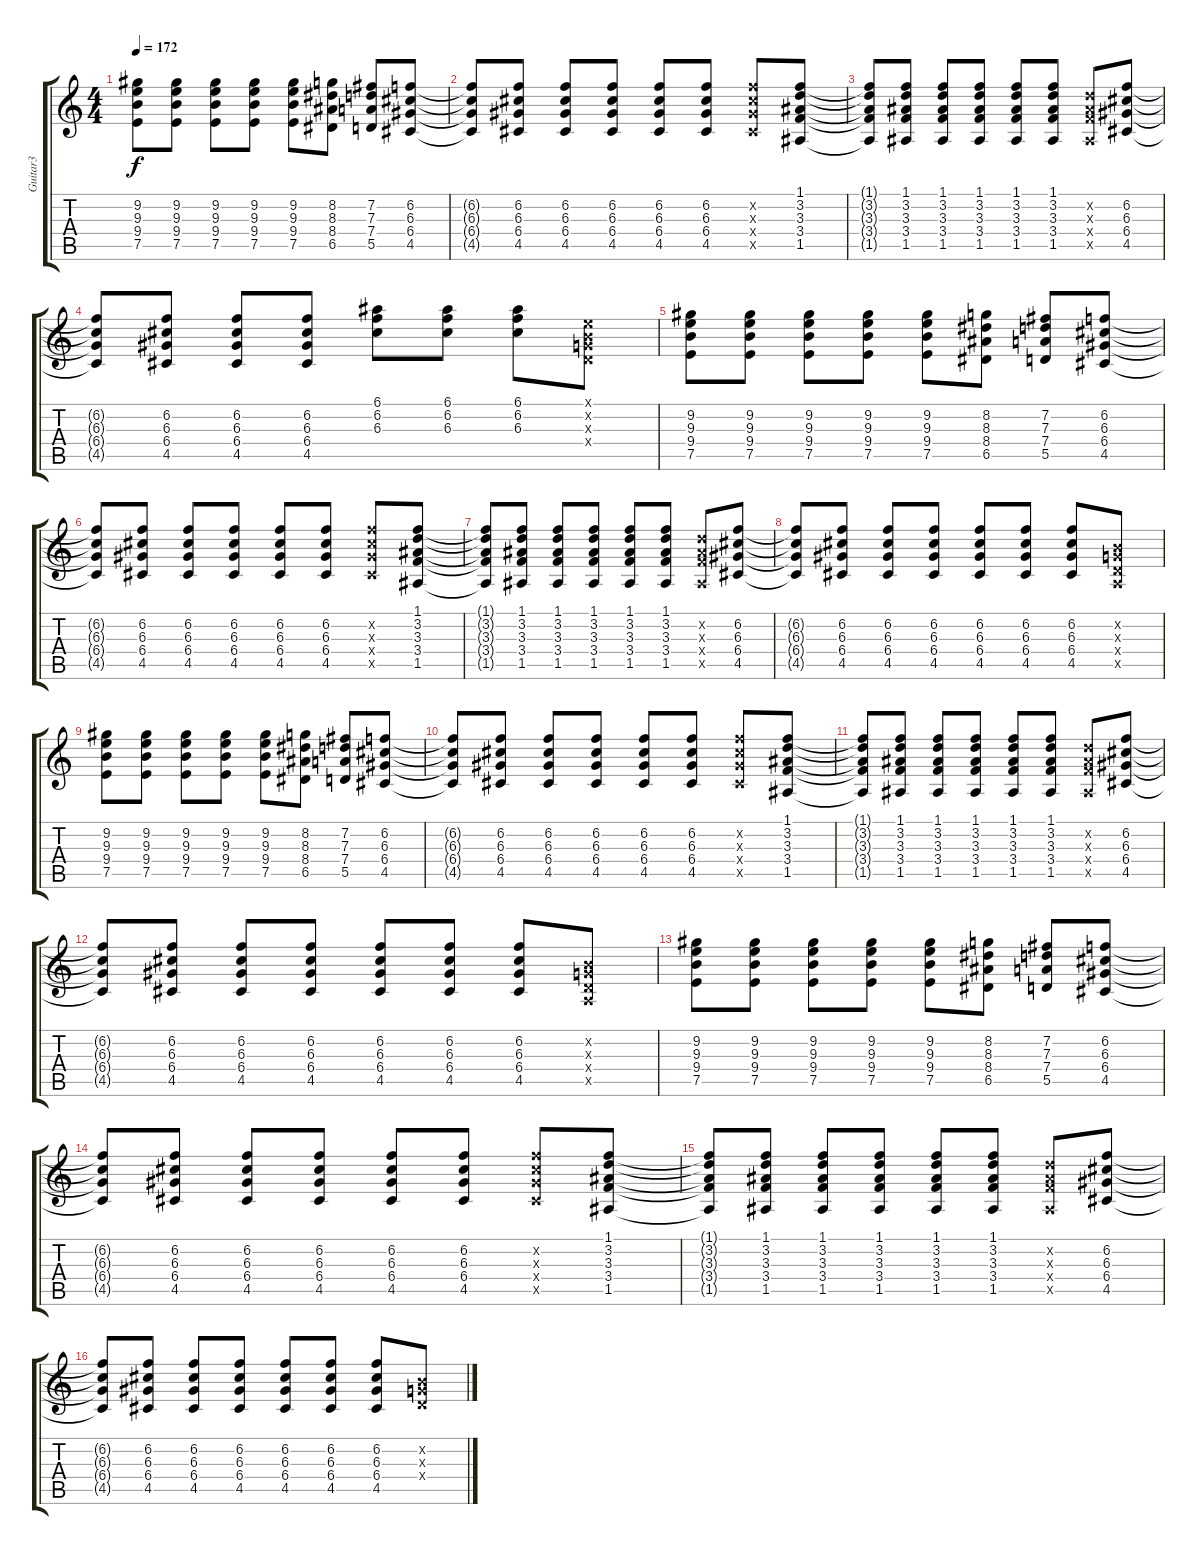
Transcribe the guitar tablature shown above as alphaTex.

\track ("Guitar3" "Guitar3") {instrument electricguitarmuted}
\staff {score tabs}
\tuning (E4 B3 G3 D3 A2 E2) {hide}
\ts (4 4)
\tempo 172
\clef g2
\ks c
(9.2 9.3 9.4 7.5).8{dy f instrument electricguitarmuted} (9.2 9.3 9.4 7.5).8 (9.2 9.3 9.4 7.5).8 (9.2 9.3 9.4 7.5).8 (9.2 9.3 9.4 7.5).8 (8.2 8.3 8.4 6.5).8 (7.2 7.3 7.4 5.5).8 (6.2 6.3 6.4 4.5).8 |
(6.2{t} 6.3{t} 6.4{t} 4.5{t}).8 (6.2 6.3 6.4 4.5).8 (6.2 6.3 6.4 4.5).8 (6.2 6.3 6.4 4.5).8 (6.2 6.3 6.4 4.5).8 (6.2 6.3 6.4 4.5).8 (6.2{x} 6.3{x} 6.4{x} 4.5{x}).8 (1.1 3.2 3.3 3.4 1.5).8 |
(1.1{t} 3.2{t} 3.3{t} 3.4{t} 1.5{t}).8 (1.1 3.2 3.3 3.4 1.5).8 (1.1 3.2 3.3 3.4 1.5).8 (1.1 3.2 3.3 3.4 1.5).8 (1.1 3.2 3.3 3.4 1.5).8 (1.1 3.2 3.3 3.4 1.5).8 (3.2{x} 3.3{x} 3.4{x} 1.5{x}).8 (6.2 6.3 6.4 4.5).8 |
(6.2{t} 6.3{t} 6.4{t} 4.5{t}).8 (6.2 6.3 6.4 4.5).8 (6.2 6.3 6.4 4.5).8 (6.2 6.3 6.4 4.5).8 (6.1 6.2 6.3).8 (6.1 6.2 6.3).8 (6.1 6.2 6.3).8 (0.1{x} 0.2{x} 0.3{x} 0.4{x}).8 |
(9.2 9.3 9.4 7.5).8 (9.2 9.3 9.4 7.5).8 (9.2 9.3 9.4 7.5).8 (9.2 9.3 9.4 7.5).8 (9.2 9.3 9.4 7.5).8 (8.2 8.3 8.4 6.5).8 (7.2 7.3 7.4 5.5).8 (6.2 6.3 6.4 4.5).8 |
(6.2{t} 6.3{t} 6.4{t} 4.5{t}).8 (6.2 6.3 6.4 4.5).8 (6.2 6.3 6.4 4.5).8 (6.2 6.3 6.4 4.5).8 (6.2 6.3 6.4 4.5).8 (6.2 6.3 6.4 4.5).8 (6.2{x} 6.3{x} 6.4{x} 4.5{x}).8 (1.1 3.2 3.3 3.4 1.5).8 |
(1.1{t} 3.2{t} 3.3{t} 3.4{t} 1.5{t}).8 (1.1 3.2 3.3 3.4 1.5).8 (1.1 3.2 3.3 3.4 1.5).8 (1.1 3.2 3.3 3.4 1.5).8 (1.1 3.2 3.3 3.4 1.5).8 (1.1 3.2 3.3 3.4 1.5).8 (3.2{x} 3.3{x} 3.4{x} 1.5{x}).8 (6.2 6.3 6.4 4.5).8 |
(6.2{t} 6.3{t} 6.4{t} 4.5{t}).8 (6.2 6.3 6.4 4.5).8 (6.2 6.3 6.4 4.5).8 (6.2 6.3 6.4 4.5).8 (6.2 6.3 6.4 4.5).8 (6.2 6.3 6.4 4.5).8 (6.2 6.3 6.4 4.5).8 (0.2{x} 0.3{x} 0.4{x} 0.5{x}).8 |
(9.2 9.3 9.4 7.5).8 (9.2 9.3 9.4 7.5).8 (9.2 9.3 9.4 7.5).8 (9.2 9.3 9.4 7.5).8 (9.2 9.3 9.4 7.5).8 (8.2 8.3 8.4 6.5).8 (7.2 7.3 7.4 5.5).8 (6.2 6.3 6.4 4.5).8 |
(6.2{t} 6.3{t} 6.4{t} 4.5{t}).8 (6.2 6.3 6.4 4.5).8 (6.2 6.3 6.4 4.5).8 (6.2 6.3 6.4 4.5).8 (6.2 6.3 6.4 4.5).8 (6.2 6.3 6.4 4.5).8 (6.2{x} 6.3{x} 6.4{x} 4.5{x}).8 (1.1 3.2 3.3 3.4 1.5).8 |
(1.1{t} 3.2{t} 3.3{t} 3.4{t} 1.5{t}).8 (1.1 3.2 3.3 3.4 1.5).8 (1.1 3.2 3.3 3.4 1.5).8 (1.1 3.2 3.3 3.4 1.5).8 (1.1 3.2 3.3 3.4 1.5).8 (1.1 3.2 3.3 3.4 1.5).8 (3.2{x} 3.3{x} 3.4{x} 1.5{x}).8 (6.2 6.3 6.4 4.5).8 |
(6.2{t} 6.3{t} 6.4{t} 4.5{t}).8 (6.2 6.3 6.4 4.5).8 (6.2 6.3 6.4 4.5).8 (6.2 6.3 6.4 4.5).8 (6.2 6.3 6.4 4.5).8 (6.2 6.3 6.4 4.5).8 (6.2 6.3 6.4 4.5).8 (0.2{x} 0.3{x} 0.4{x} 0.5{x}).8 |
(9.2 9.3 9.4 7.5).8 (9.2 9.3 9.4 7.5).8 (9.2 9.3 9.4 7.5).8 (9.2 9.3 9.4 7.5).8 (9.2 9.3 9.4 7.5).8 (8.2 8.3 8.4 6.5).8 (7.2 7.3 7.4 5.5).8 (6.2 6.3 6.4 4.5).8 |
(6.2{t} 6.3{t} 6.4{t} 4.5{t}).8 (6.2 6.3 6.4 4.5).8 (6.2 6.3 6.4 4.5).8 (6.2 6.3 6.4 4.5).8 (6.2 6.3 6.4 4.5).8 (6.2 6.3 6.4 4.5).8 (6.2{x} 6.3{x} 6.4{x} 4.5{x}).8 (1.1 3.2 3.3 3.4 1.5).8 |
(1.1{t} 3.2{t} 3.3{t} 3.4{t} 1.5{t}).8 (1.1 3.2 3.3 3.4 1.5).8 (1.1 3.2 3.3 3.4 1.5).8 (1.1 3.2 3.3 3.4 1.5).8 (1.1 3.2 3.3 3.4 1.5).8 (1.1 3.2 3.3 3.4 1.5).8 (3.2{x} 3.3{x} 3.4{x} 1.5{x}).8 (6.2 6.3 6.4 4.5).8 |
(6.2{t} 6.3{t} 6.4{t} 4.5{t}).8 (6.2 6.3 6.4 4.5).8 (6.2 6.3 6.4 4.5).8 (6.2 6.3 6.4 4.5).8 (6.2 6.3 6.4 4.5).8 (6.2 6.3 6.4 4.5).8 (6.2 6.3 6.4 4.5).8 (0.2{x} 0.3{x} 0.4{x}).8
